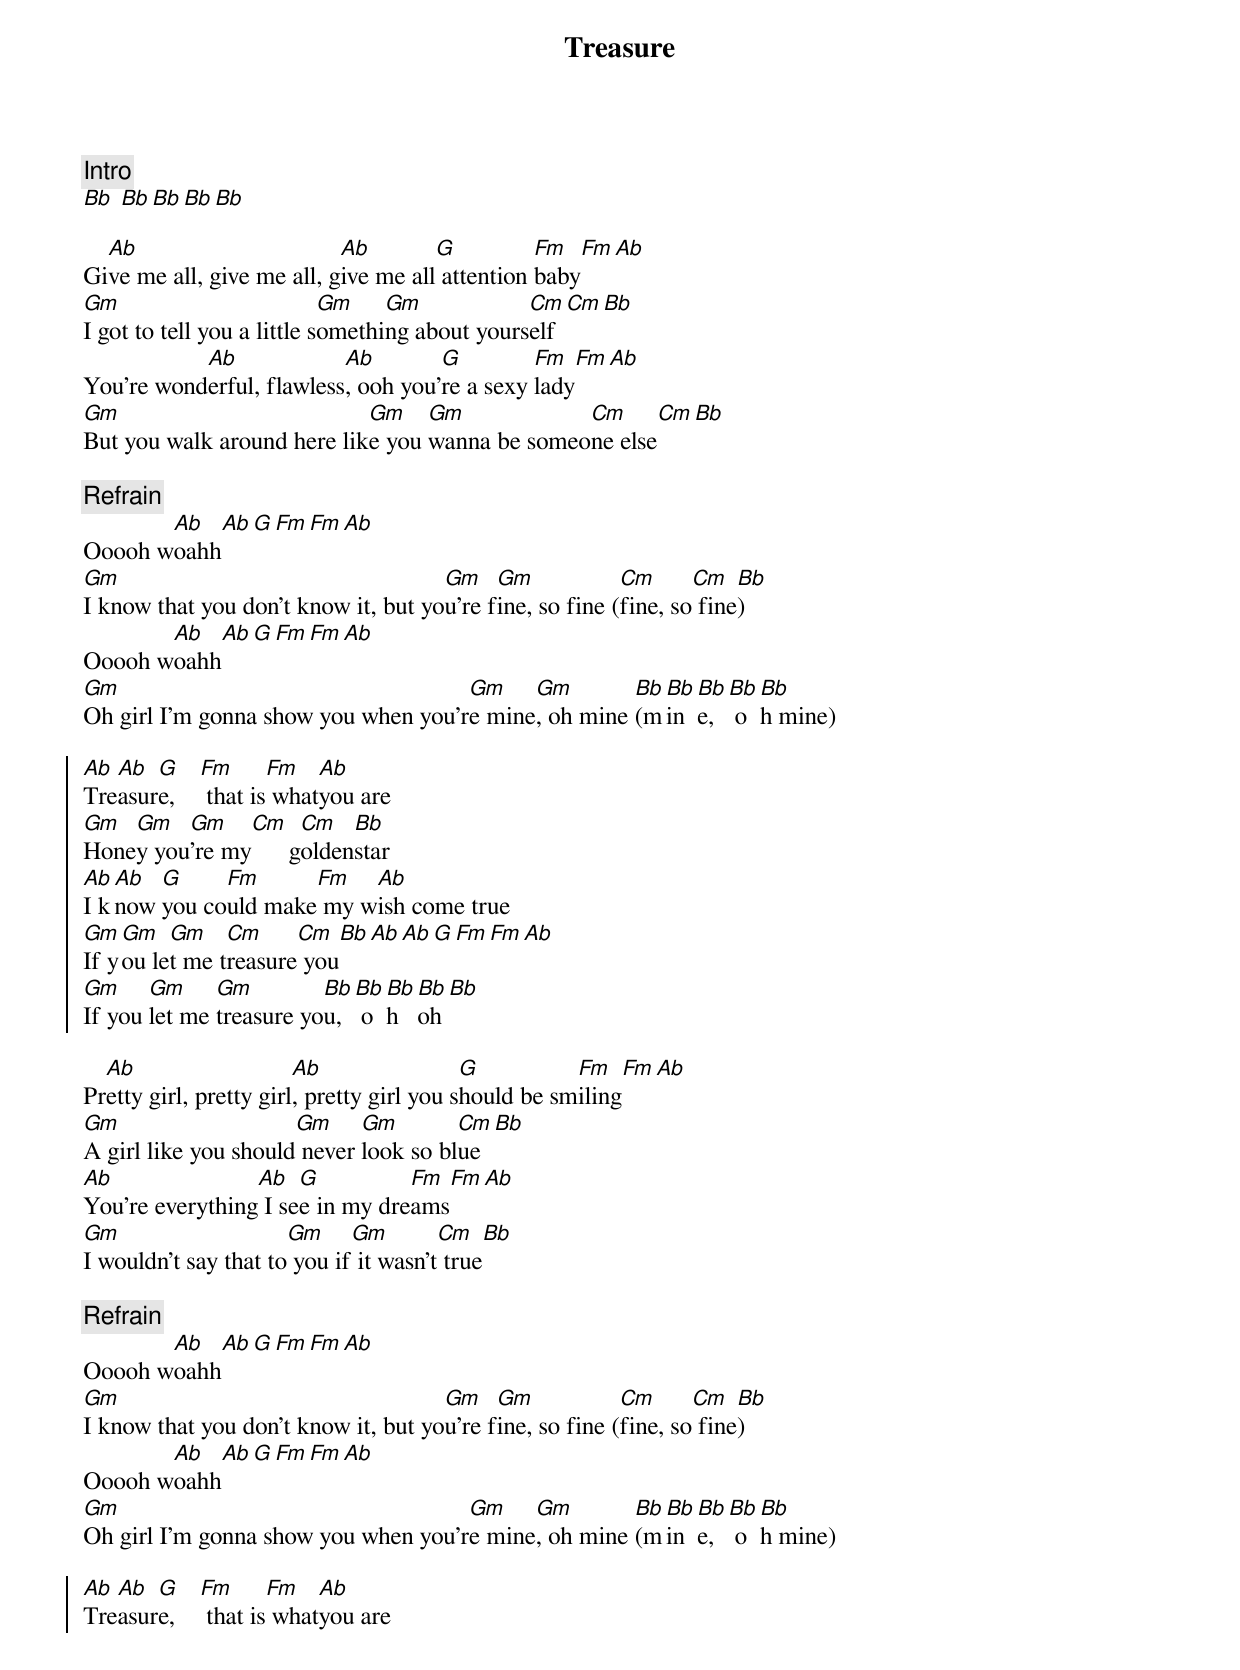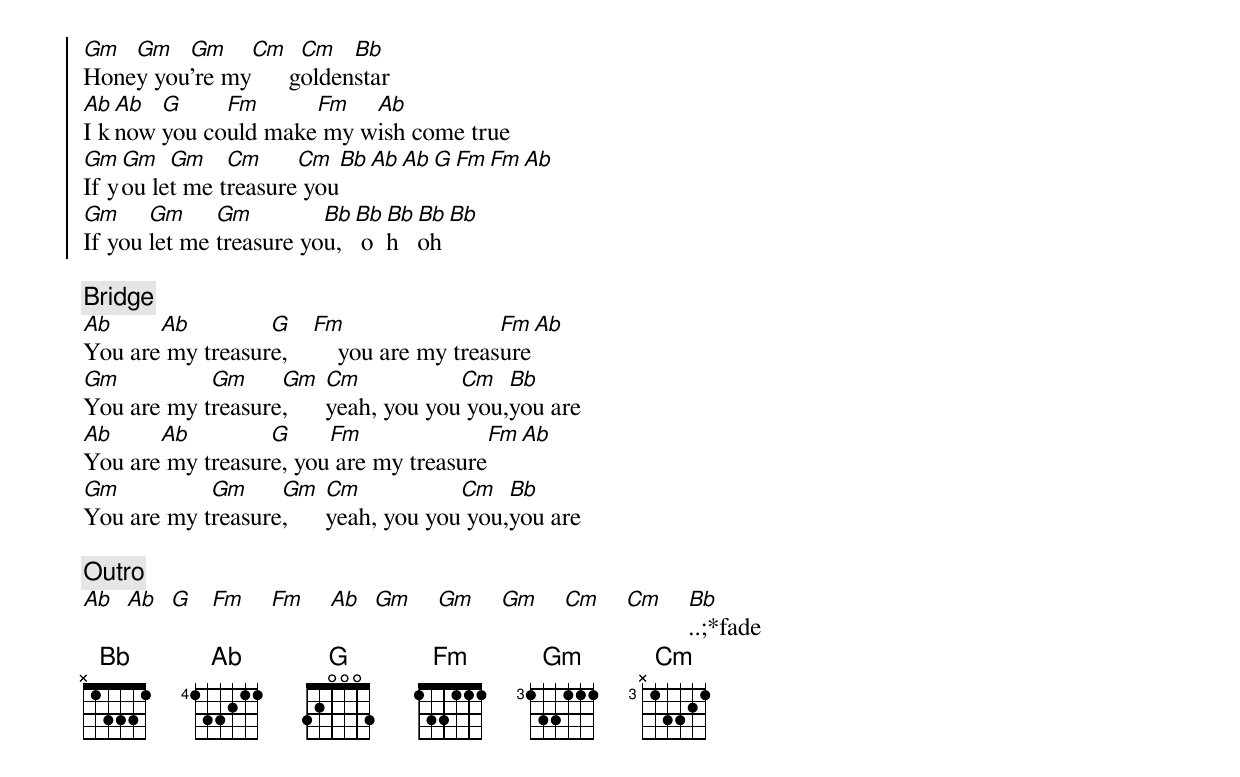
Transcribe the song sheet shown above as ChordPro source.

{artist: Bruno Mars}
{title: Treasure}

{comment: Intro}
[Bb] [Bb][Bb][Bb][Bb]

{start_of_verse}
Gi[Ab]ve me all, give me all, g[Ab]ive me all[G] attention [Fm]baby[Fm][Ab]
[Gm]I got to tell you a little s[Gm]omethi[Gm]ng about yours[Cm]elf[Cm][Bb]
You're wond[Ab]erful, flawless[Ab], ooh you'[G]re a sexy [Fm]lady[Fm][Ab]
[Gm]But you walk around here lik[Gm]e you [Gm]wanna be someo[Cm]ne else[Cm][Bb]
{end_of_verse}

{comment: Refrain}
Ooooh w[Ab]oahh[Ab][G][Fm][Fm][Ab]
[Gm]I know that you don't know it, but yo[Gm]u're f[Gm]ine, so fine ([Cm]fine, so[Cm] fine[Bb])
Ooooh w[Ab]oahh[Ab][G][Fm][Fm][Ab]
[Gm]Oh girl I'm gonna show you when you'r[Gm]e mine[Gm], oh mine [Bb](m[Bb]in[Bb]e,[Bb] o[Bb]h mine)

{start_of_chorus}
[Ab]Tre[Ab]asur[G]e,    [Fm] that is[Fm] what[Ab]you are
[Gm]Hone[Gm]y you[Gm]'re my[Cm]      g[Cm]olden[Bb]star
[Ab]I k[Ab]now [G]you co[Fm]uld make[Fm] my w[Ab]ish come true
[Gm]If y[Gm]ou le[Gm]t me t[Cm]reasure[Cm] you[Bb][Ab][Ab][G][Fm][Fm][Ab]
[Gm]If you [Gm]let me [Gm]treasure yo[Bb]u,[Bb] o[Bb]h [Bb]oh[Bb]
{end_of_chorus}

{start_of_verse}
Pr[Ab]etty girl, pretty girl[Ab], pretty girl you s[G]hould be sm[Fm]iling[Fm][Ab]
[Gm]A girl like you should[Gm] never [Gm]look so bl[Cm]ue[Bb]
[Ab]You're everything[Ab] I se[G]e in my dre[Fm]ams[Fm][Ab]
[Gm]I wouldn't say that to[Gm] you if[Gm] it wasn't[Cm] true[Bb]
{end_of_verse}

{comment: Refrain}
Ooooh w[Ab]oahh[Ab][G][Fm][Fm][Ab]
[Gm]I know that you don't know it, but yo[Gm]u're f[Gm]ine, so fine ([Cm]fine, so[Cm] fine[Bb])
Ooooh w[Ab]oahh[Ab][G][Fm][Fm][Ab]
[Gm]Oh girl I'm gonna show you when you'r[Gm]e mine[Gm], oh mine [Bb](m[Bb]in[Bb]e,[Bb] o[Bb]h mine)

{start_of_chorus}
[Ab]Tre[Ab]asur[G]e,    [Fm] that is[Fm] what[Ab]you are
[Gm]Hone[Gm]y you[Gm]'re my[Cm]      g[Cm]olden[Bb]star
[Ab]I k[Ab]now [G]you co[Fm]uld make[Fm] my w[Ab]ish come true
[Gm]If y[Gm]ou le[Gm]t me t[Cm]reasure[Cm] you[Bb][Ab][Ab][G][Fm][Fm][Ab]
[Gm]If you [Gm]let me [Gm]treasure yo[Bb]u,[Bb] o[Bb]h [Bb]oh[Bb]
{end_of_chorus}

{comment: Bridge}
[Ab]You are[Ab] my treasur[G]e,    [Fm]    you are my treas[Fm]ure[Ab]
[Gm]You are my t[Gm]reasure[Gm],      [Cm]yeah, you you[Cm] you,[Bb]you are
[Ab]You are[Ab] my treasur[G]e, you[Fm] are my treasure[Fm][Ab]
[Gm]You are my t[Gm]reasure[Gm],      [Cm]yeah, you you[Cm] you,[Bb]you are

{comment: Outro}
[Ab]  [Ab]  [G]   [Fm]    [Fm]    [Ab]  [Gm]    [Gm]    [Gm]    [Cm]    [Cm]    [Bb]..;*fade
